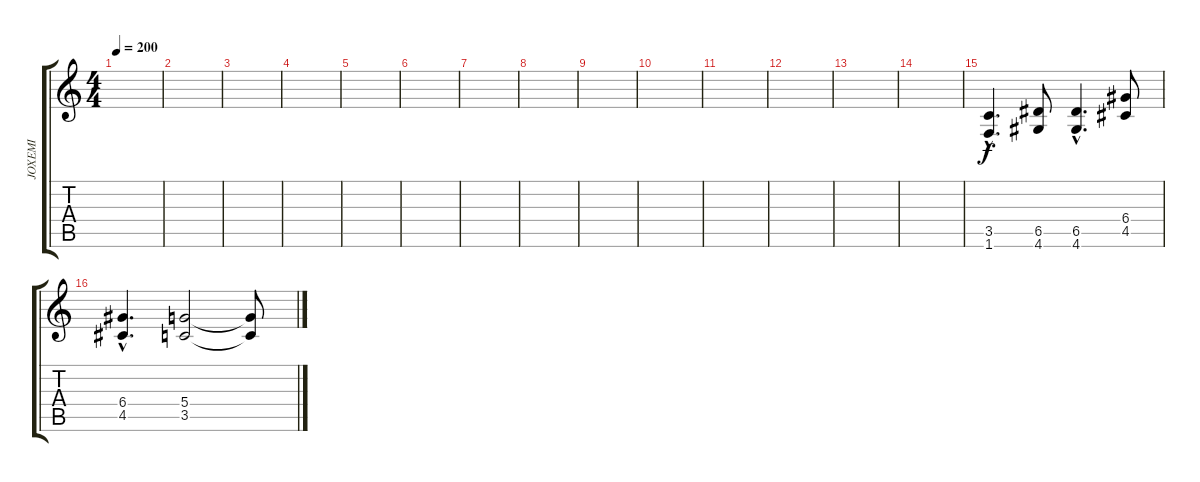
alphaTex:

\track ("JOXEMI" "JOXEMI") {instrument overdrivenguitar}
\staff {score tabs}
\tuning (E4 B3 G3 D3 A2 E2) {hide}
\ts (4 4)
\tempo 200
\clef g2
\ks c
|
|
|
|
|
|
|
|
|
|
|
|
|
|
(3.5{hac} 1.6{hac}).4{d} (6.5 4.6).8 (6.5{hac} 4.6{hac}).4{d} (6.4 4.5).8 |
(6.4{hac} 4.5{hac}).4{d} (5.4 3.5).2 (5.4{t} 3.5{t}).8
